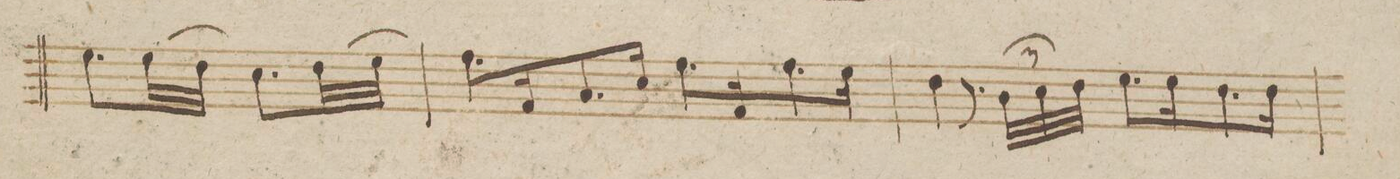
**kern	**dynam
*I"Viola.	*
*clefC3	*
*k[b-]	*
*met(c)	*
*M4/4	*
8.f#\L)	.
(32f#\LL	.
32e\JJJ	.
8.d\L)	.
(32e\LL	.
32f#\JJJ	.
=8	=8
8.g\L)	.
16G/K	.
8.B-/	.
16d/Jk	.
8.g\L	.
16G/K	.
8.g\	.
16f\Jk	.
=9	=9
4e\	.
8.r	.
48c\LLL	.
48d\	.
48e\JJJ	.
8.f\L	.
16f\K	.
8.e\	.
16e\Jk	.
=10	=10
*-	*-
